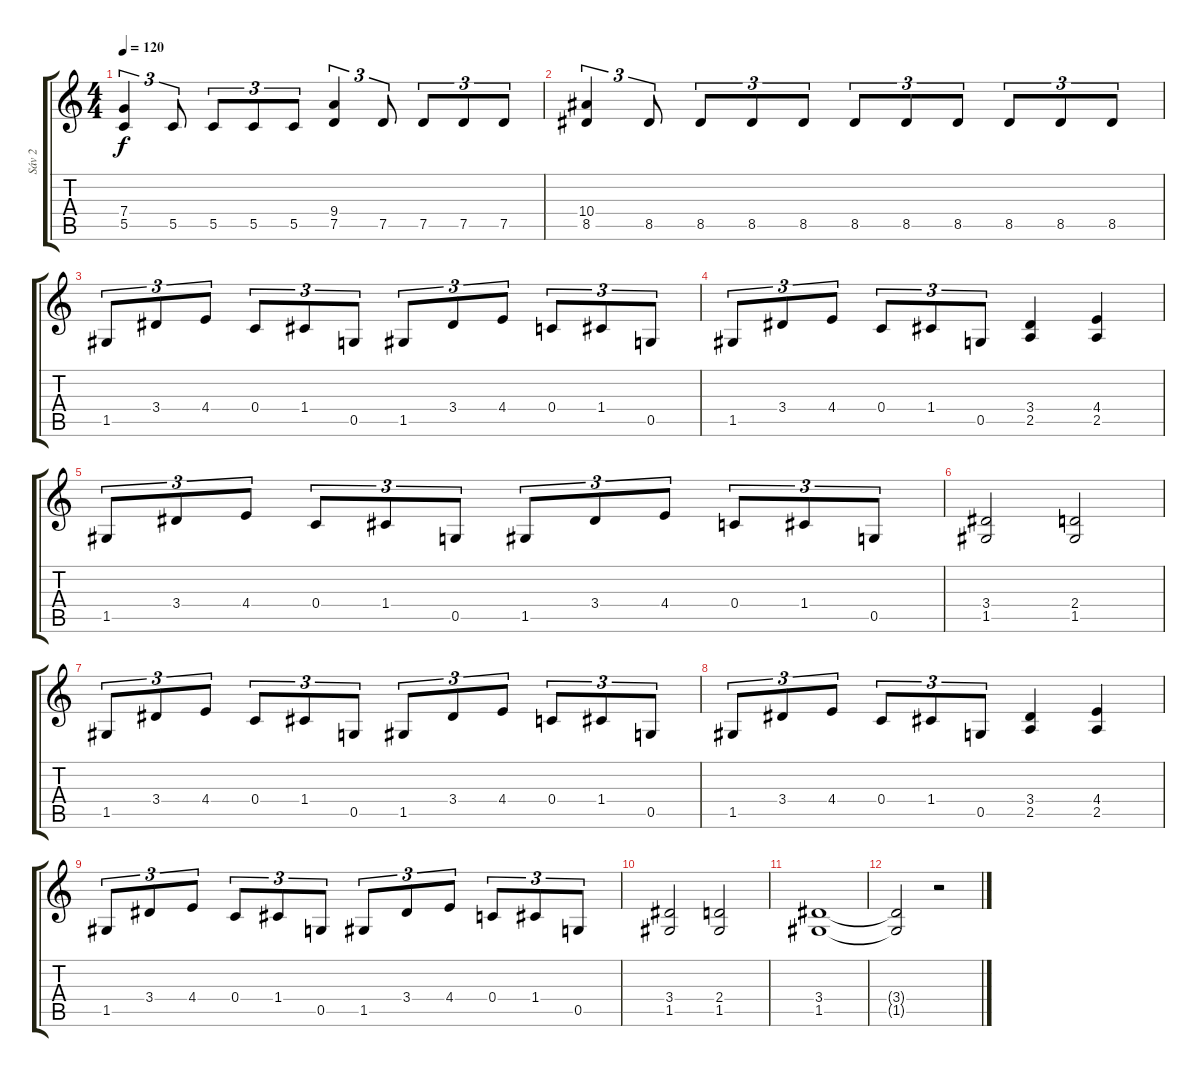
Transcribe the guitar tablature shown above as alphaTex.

\track ("Sáv 2" "Sáv 2") {instrument distortionguitar}
\staff {score tabs}
\tuning (D4 A3 F3 C3 G2 D2) {hide}
\ts (4 4)
\tempo 120
\clef g2
\ks c
(7.4 5.5).4{tu (3 2) dy f} 5.5.8{tu (3 2)} 5.5.8{tu (3 2)} 5.5.8{tu (3 2)} 5.5.8{tu (3 2)} (9.4 7.5).4{tu (3 2)} 7.5.8{tu (3 2)} 7.5.8{tu (3 2)} 7.5.8{tu (3 2)} 7.5.8{tu (3 2)} |
(10.4 8.5).4{tu (3 2)} 8.5.8{tu (3 2)} 8.5.8{tu (3 2)} 8.5.8{tu (3 2)} 8.5.8{tu (3 2)} 8.5.8{tu (3 2)} 8.5.8{tu (3 2)} 8.5.8{tu (3 2)} 8.5.8{tu (3 2)} 8.5.8{tu (3 2)} 8.5.8{tu (3 2)} |
1.5.8{tu (3 2)} 3.4.8{tu (3 2)} 4.4.8{tu (3 2)} 0.4.8{tu (3 2)} 1.4.8{tu (3 2)} 0.5.8{tu (3 2)} 1.5.8{tu (3 2)} 3.4.8{tu (3 2)} 4.4.8{tu (3 2)} 0.4.8{tu (3 2)} 1.4.8{tu (3 2)} 0.5.8{tu (3 2)} |
1.5.8{tu (3 2)} 3.4.8{tu (3 2)} 4.4.8{tu (3 2)} 0.4.8{tu (3 2)} 1.4.8{tu (3 2)} 0.5.8{tu (3 2)} (3.4 2.5).4 (4.4 2.5).4 |
1.5.8{tu (3 2)} 3.4.8{tu (3 2)} 4.4.8{tu (3 2)} 0.4.8{tu (3 2)} 1.4.8{tu (3 2)} 0.5.8{tu (3 2)} 1.5.8{tu (3 2)} 3.4.8{tu (3 2)} 4.4.8{tu (3 2)} 0.4.8{tu (3 2)} 1.4.8{tu (3 2)} 0.5.8{tu (3 2)} |
(3.4 1.5).2 (2.4 1.5).2 |
1.5.8{tu (3 2)} 3.4.8{tu (3 2)} 4.4.8{tu (3 2)} 0.4.8{tu (3 2)} 1.4.8{tu (3 2)} 0.5.8{tu (3 2)} 1.5.8{tu (3 2)} 3.4.8{tu (3 2)} 4.4.8{tu (3 2)} 0.4.8{tu (3 2)} 1.4.8{tu (3 2)} 0.5.8{tu (3 2)} |
1.5.8{tu (3 2)} 3.4.8{tu (3 2)} 4.4.8{tu (3 2)} 0.4.8{tu (3 2)} 1.4.8{tu (3 2)} 0.5.8{tu (3 2)} (3.4 2.5).4 (4.4 2.5).4 |
1.5.8{tu (3 2)} 3.4.8{tu (3 2)} 4.4.8{tu (3 2)} 0.4.8{tu (3 2)} 1.4.8{tu (3 2)} 0.5.8{tu (3 2)} 1.5.8{tu (3 2)} 3.4.8{tu (3 2)} 4.4.8{tu (3 2)} 0.4.8{tu (3 2)} 1.4.8{tu (3 2)} 0.5.8{tu (3 2)} |
(3.4 1.5).2 (2.4 1.5).2 |
(3.4 1.5).1{volume 6 instrument distortionguitar} |
(3.4{t} 1.5{t}).2 r.2
